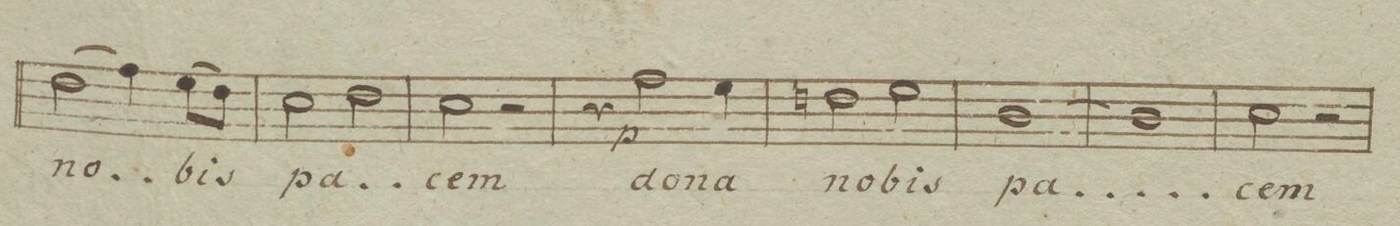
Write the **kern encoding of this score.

**kern	**text	**dynam
*I"Alto	*	*
*clefC3	*	*
*k[b-e-]	*	*
*met(c|)	*	*
*M2/2	*	*
(2e-\	no-	.
4g\)	.	.
(8f\L	-bis	.
8e-\J)	.	.
=95	=95	=95
2d\	pa-	.
2e-\	.	.
=96	=96	=96
2d\	-cem	.
2r	.	.
=97	=97	=97
4r	.	.
2g\	do-	p
4f\	-na	.
=98	=98	=98
2en\	no-	.
2f\	-bis	.
=99	=99	=99
[1c	pa-	.
=100	=100	=100
1c]	.	.
=101	=101	=101
2d\	-cem	.
2r	.	.
=102	=102	=102
*-	*-	*-
